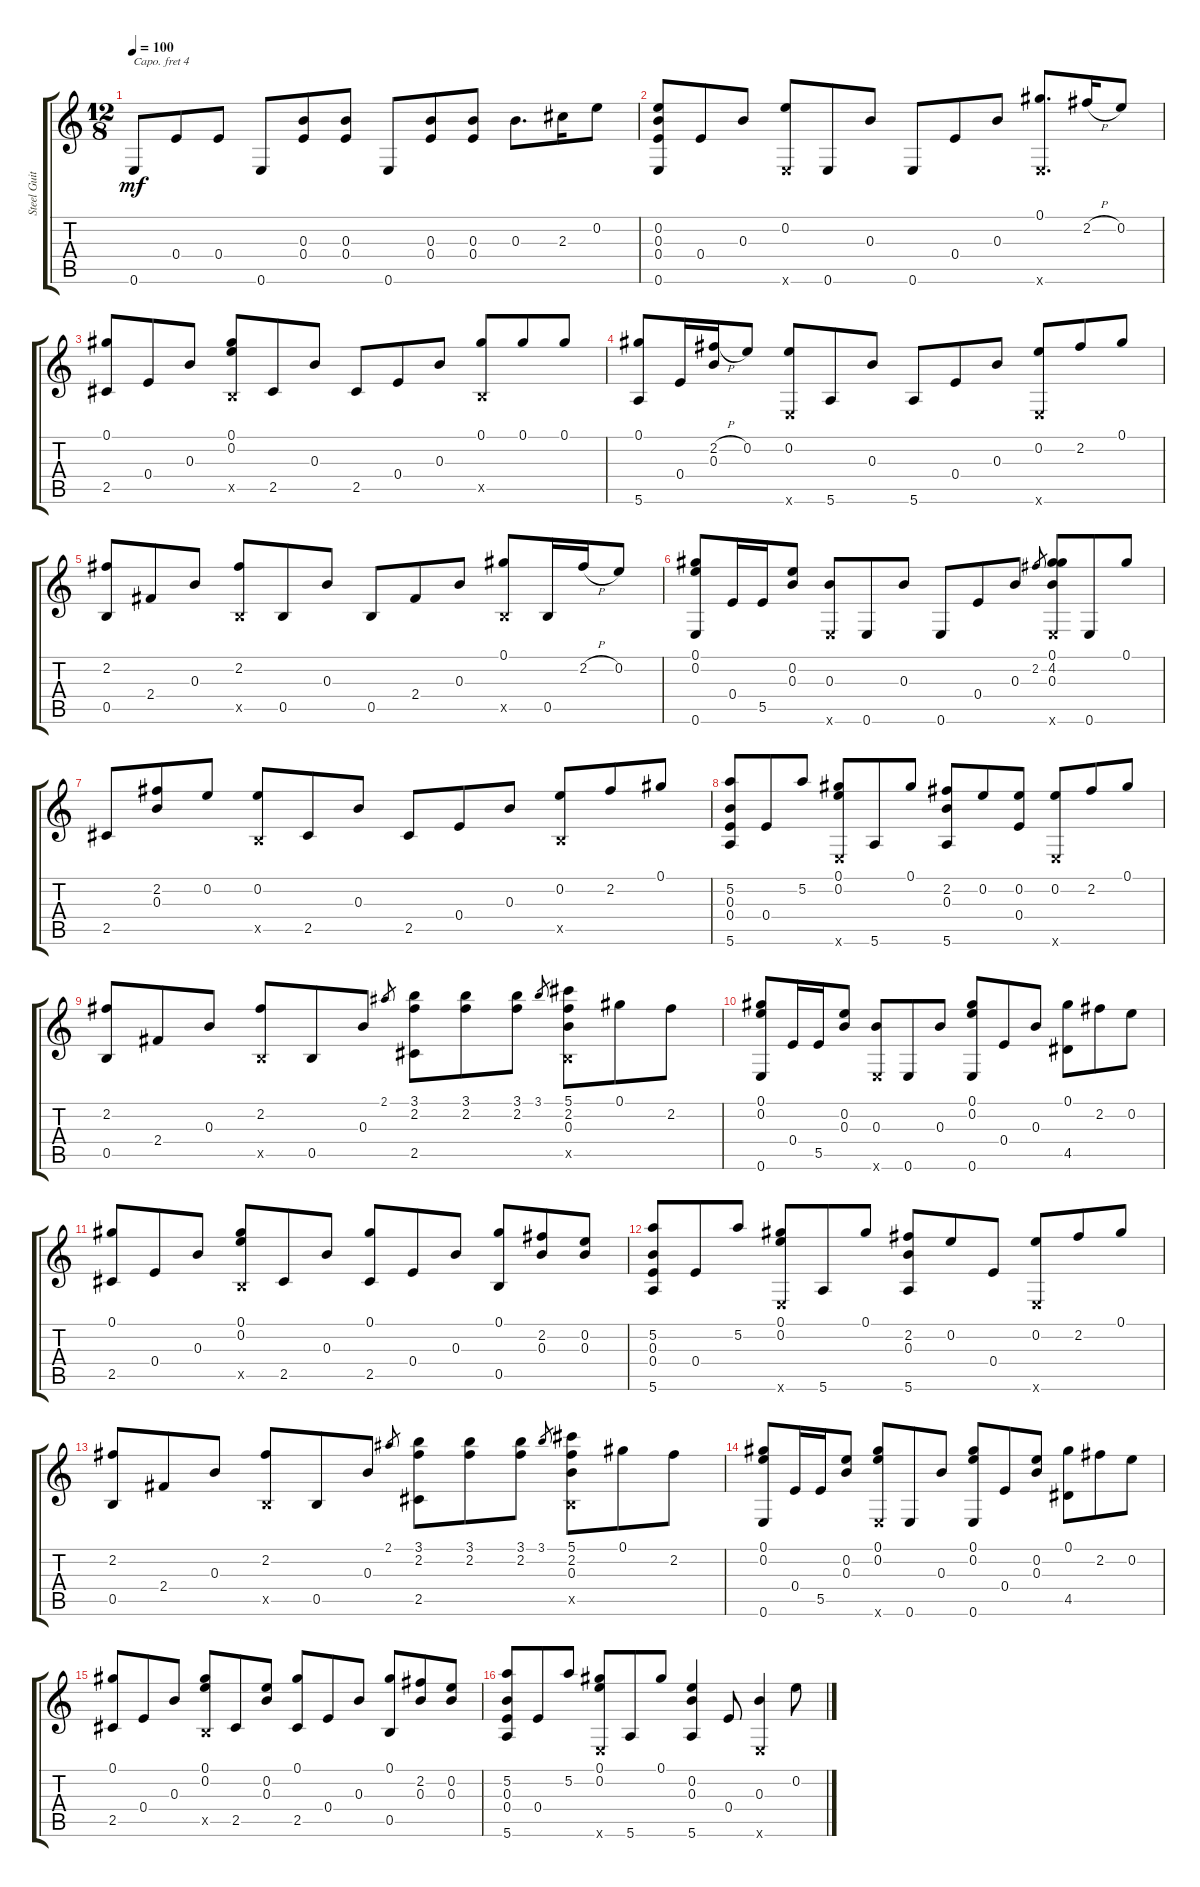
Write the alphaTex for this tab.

\track ("Steel Guitar" "Steel Guit") {instrument acousticguitarsteel}
\staff {score tabs}
\capo 4
\tuning (E4 C4 G3 C3 G2 C2) {hide}
\ts (12 8)
\tempo 100
\clef g2
\ks c
0.6.8{dy mf instrument acousticguitarsteel} 0.4.8 0.4.8 0.6.8 (0.3 0.4).8 (0.3 0.4).8 0.6.8 (0.3 0.4).8 (0.3 0.4).8 0.3.8{d} 2.3.16 0.2.8 |
(0.2 0.3 0.4 0.6).8 0.4.8 0.3.8 (0.2 0.6{x}).8 0.6.8 0.3.8 0.6.8 0.4.8 0.3.8 (0.1 0.6{x}).8{d} 2.2{h}.16 0.2.8 |
(0.1 2.5).8 0.4.8 0.3.8 (0.1 0.2 0.5{x}).8 2.5.8 0.3.8 2.5.8 0.4.8 0.3.8 (0.1 0.5{x}).8 0.1.8 0.1.8 |
(0.1 5.6).8 0.4.16 (2.2{h} 0.3).16 0.2.8 (0.2 0.6{x}).8 5.6.8 0.3.8 5.6.8 0.4.8 0.3.8 (0.2 0.6{x}).8 2.2.8 0.1.8 |
(2.2 0.5).8 2.4.8 0.3.8 (2.2 0.5{x}).8 0.5.8 0.3.8 0.5.8 2.4.8 0.3.8 (0.1 0.5{x}).8 0.5.16 2.2{h}.16 0.2.8 |
(0.1 0.2 0.6).8 0.4.16 5.5.16 (0.2 0.3).8 (0.3 0.6{x}).8 0.6.8 0.3.8 0.6.8 0.4.8 0.3.8 2.2.8{gr} (0.1 4.2 0.3 0.6{x}).8 0.6.8 0.1.8 |
2.5.8 (2.2 0.3).8 0.2.8 (0.2 0.5{x}).8 2.5.8 0.3.8 2.5.8 0.4.8 0.3.8 (0.2 0.5{x}).8 2.2.8 0.1.8 |
(5.2 0.3 0.4 5.6).8 0.4.8 5.2.8 (0.1 0.2 0.6{x}).8 5.6.8 0.1.8 (2.2 0.3 5.6).8 0.2.8 (0.2 0.4).8 (0.2 0.6{x}).8 2.2.8 0.1.8 |
(2.2 0.5).8 2.4.8 0.3.8 (2.2 0.5{x}).8 0.5.8 0.3.8 2.1.8{gr} (3.1 2.2 2.5).8 (3.1 2.2).8 (3.1 2.2).8 3.1.8{gr} (5.1 2.2 0.3 0.5{x}).8 0.1.8 2.2.8 |
(0.1 0.2 0.6).8 0.4.16 5.5.16 (0.2 0.3).8 (0.3 0.6{x}).8 0.6.8 0.3.8 (0.1 0.2 0.6).8 0.4.8 0.3.8 (0.1 4.5).8 2.2.8 0.2.8 |
(0.1 2.5).8 0.4.8 0.3.8 (0.1 0.2 0.5{x}).8 2.5.8 0.3.8 (0.1 2.5).8 0.4.8 0.3.8 (0.1 0.5).8 (2.2 0.3).8 (0.2 0.3).8 |
(5.2 0.3 0.4 5.6).8 0.4.8 5.2.8 (0.1 0.2 0.6{x}).8 5.6.8 0.1.8 (2.2 0.3 5.6).8 0.2.8 0.4.8 (0.2 0.6{x}).8 2.2.8 0.1.8 |
(2.2 0.5).8 2.4.8 0.3.8 (2.2 0.5{x}).8 0.5.8 0.3.8 2.1.8{gr} (3.1 2.2 2.5).8 (3.1 2.2).8 (3.1 2.2).8 3.1.8{gr} (5.1 2.2 0.3 0.5{x}).8 0.1.8 2.2.8 |
(0.1 0.2 0.6).8 0.4.16 5.5.16 (0.2 0.3).8 (0.1 0.2 0.6{x}).8 0.6.8 0.3.8 (0.1 0.2 0.6).8 0.4.8 (0.2 0.3).8 (0.1 4.5).8 2.2.8 0.2.8 |
(0.1 2.5).8 0.4.8 0.3.8 (0.1 0.2 0.5{x}).8 2.5.8 (0.2 0.3).8 (0.1 2.5).8 0.4.8 0.3.8 (0.1 0.5).8 (2.2 0.3).8 (0.2 0.3).8 |
(5.2 0.3 0.4 5.6).8 0.4.8 5.2.8 (0.1 0.2 0.6{x}).8 5.6.8 0.1.8 (0.2 0.3 5.6).4 0.4.8 (0.3 0.6{x}).4 0.2{h}.8
